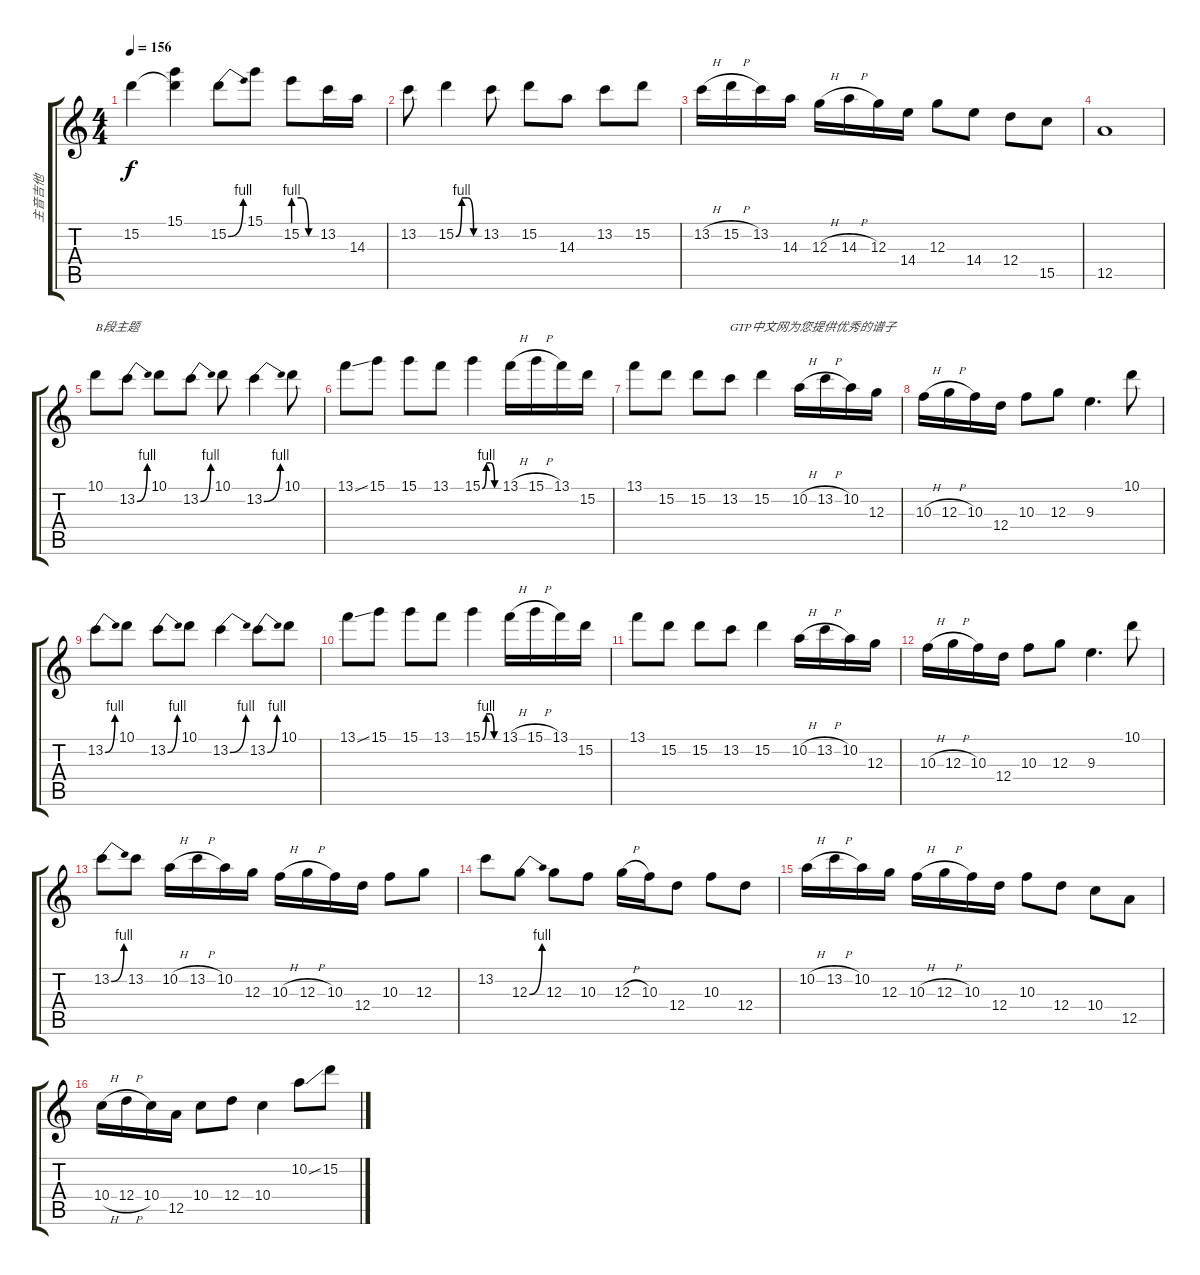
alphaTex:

\track ("主音吉他" "主音吉他") {instrument overdrivenguitar}
\staff {score tabs}
\tuning (E4 B3 G3 D3 A2 E2) {hide}
\ts (4 4)
\tempo 156
\clef g2
\ks c
15.2{t}.4{dy f} (15.1 15.2{t}).4 15.2{be (bend 0 0 60 4)}.8 15.1.8 15.2{be (custom 0 4 20 4 40 0 60 0)}.8 13.2.16 14.3.16 |
13.2.8 15.2{be (custom 0 0 15 4 30 4 45 0 60 0)}.4 13.2.8 15.2.8 14.3.8 13.2.8 15.2.8 |
13.2{h}.16 15.2{h}.16 13.2.16 14.3.16 12.3{h}.16 14.3{h}.16 12.3.16 14.4.16 12.3.8 14.4.8 12.4.8 15.5.8 |
12.5.1 |
10.1.8{txt "B段主题"} 13.2{be (bend 0 0 60 4)}.8 10.1.8 13.2{be (bend 0 0 60 4)}.8 10.1.8 13.2{be (bend 0 0 60 4)}.4 10.1.8 |
13.1{ss}.8 15.1.8 15.1.8 13.1.8 15.1{be (custom 0 0 15 4 30 4 45 0 60 0)}.4 13.1{h}.16 15.1{h}.16 13.1.16 15.2.16 |
13.1.8 15.2.8 15.2.8 13.2.8{txt "GTP中文网为您提供优秀的谱子"} 15.2.4 10.2{h}.16 13.2{h}.16 10.2.16 12.3.16 |
10.3{h}.16 12.3{h}.16 10.3.16 12.4.16 10.3.8 12.3.8 9.3.4{d} 10.1.8 |
13.2{be (bend 0 0 60 4)}.8 10.1.8 13.2{be (bend 0 0 60 4)}.8 10.1.8 13.2{be (bend 0 0 60 4)}.4 13.2{be (bend 0 0 60 4)}.8 10.1.8 |
13.1{ss}.8 15.1.8 15.1.8 13.1.8 15.1{be (custom 0 0 15 4 30 4 45 0 60 0)}.4 13.1{h}.16 15.1{h}.16 13.1.16 15.2.16 |
13.1.8 15.2.8 15.2.8 13.2.8 15.2.4 10.2{h}.16 13.2{h}.16 10.2.16 12.3.16 |
10.3{h}.16 12.3{h}.16 10.3.16 12.4.16 10.3.8 12.3.8 9.3.4{d} 10.1.8 |
13.2{be (bend 0 0 60 4)}.8 13.2.8 10.2{h}.16 13.2{h}.16 10.2.16 12.3.16 10.3{h}.16 12.3{h}.16 10.3.16 12.4.16 10.3.8 12.3.8 |
13.2.8 12.3{be (bend 0 0 60 4)}.8 12.3.8 10.3.8 12.3{h}.16 10.3.16 12.4.8 10.3.8 12.4.8 |
10.2{h}.16 13.2{h}.16 10.2.16 12.3.16 10.3{h}.16 12.3{h}.16 10.3.16 12.4.16 10.3.8 12.4.8 10.4.8 12.5.8 |
10.4{h}.16 12.4{h}.16 10.4.16 12.5.16 10.4.8 12.4.8 10.4.4 10.2{ss}.8 15.2.8
